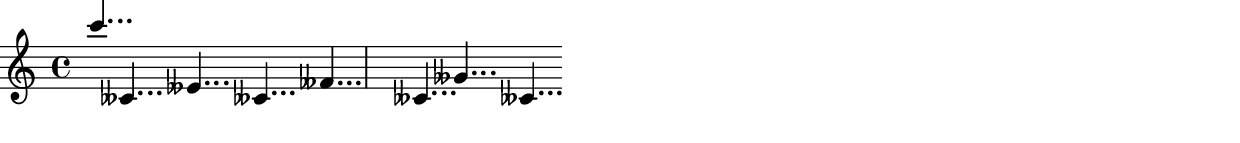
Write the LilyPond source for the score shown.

%% Generated by lilypond-book
%% Options: [exampleindent=10.16\mm,indent=0\mm,line-width=160\mm,paper-height=845.047\pt,paper-width=597.508\pt,papersize='(cons (* 597.508 pt) (* 845.047 pt))]
\include "lilypond-book-preamble.ly"


% ****************************************************************
% Start cut-&-pastable-section
% ****************************************************************

#(ly:set-option 'eps-box-padding 3.000000)



\paper {
  #(set-paper-size '(cons (* 597.508 pt) (* 845.047 pt)))
  indent = 0\mm
  line-width = 160\mm
  % offset the left padding, also add 1mm as lilypond creates cropped
  % images with a little space on the right
  line-width = #(- line-width (* mm  3.000000) (* mm 1))
}

\layout {
  
}




% ****************************************************************
% ly snippet:
% ****************************************************************
\sourcefilename "/lilypond-2.27.0/input/regression/spacing-horizontal-skyline.ly"
\sourcefileline 0

\header {

  texidoc = "accidentals may be folded under preceding notes."
  }
\version "2.19.21"

\paper {
  ragged-right = ##t
  }

\relative {
  \stemUp c'''4...*1/2

  ceses,,!
  eses!
  ceses!
  feses!
  ceses!
  geses'!
  ceses,!

}




% ****************************************************************
% end ly snippet
% ****************************************************************
